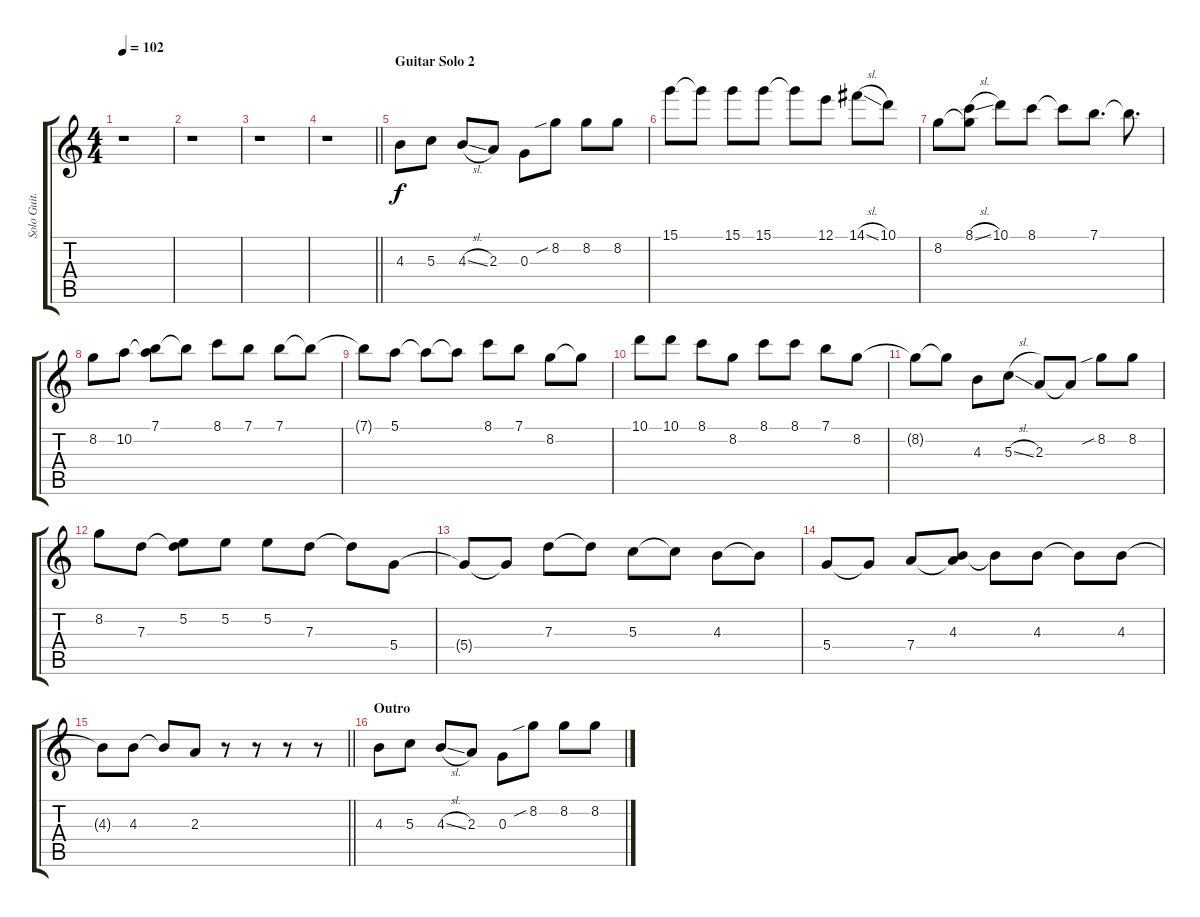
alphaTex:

\track ("Solo Guit. 1" "Solo Guit.") {instrument overdrivenguitar}
\staff {score tabs}
\tuning (E4 B3 G3 D3 A2 E2) {hide}
\ts (4 4)
\tempo 102
\clef g2
\ks c
r.1{dy f} |
r.1 |
r.1 |
\barLineRight lightlight
r.1 |
\section ("" "Guitar Solo 2")
4.3.8 5.3.8 4.3{sl}.8 2.3.8 0.3.8 8.2{sib}.8 8.2.8 8.2.8 |
15.1.8 15.1{t}.8 15.1.8 15.1.8 15.1{t}.8 12.1.8 14.1{sl}.8 10.1.8 |
8.2.8 (8.1{sl} 8.2{t}).8 10.1.8 8.1.8 8.1{t}.8 7.1.8{d} 7.1{t}.8{d} |
8.2.8 10.2.8 (7.1 10.2{t}).8 7.1{t}.8 8.1.8 7.1.8 7.1.8 7.1{t}.8 |
7.1{t}.8 5.1.8 5.1{t}.8 5.1{t}.8 8.1.8 7.1.8 8.2.8 8.2{t}.8 |
10.1.8 10.1.8 8.1.8 8.2.8 8.1.8 8.1.8 7.1.8 8.2.8 |
8.2{t}.8 8.2{t}.8 4.3.8 5.3{sl}.8 2.3.8 2.3{t}.8 8.2{sib}.8 8.2.8 |
8.2.8 7.3.8 (5.2 7.3{t}).8 5.2.8 5.2.8 7.3.8 7.3{t}.8 5.4.8 |
5.4{t}.8 5.4{t}.8 7.3.8 7.3{t}.8 5.3.8 5.3{t}.8 4.3.8 4.3{t}.8 |
5.4.8 5.4{t}.8 7.4.8 (4.3 7.4{t}).8 4.3{t}.8 4.3.8 4.3{t}.8 4.3.8 |
\barLineRight lightlight
4.3{t}.8 4.3.8 4.3{t}.8 2.3.8 r.8 r.8 r.8 r.8 |
\section ("" "Outro")
4.3.8 5.3.8 4.3{sl}.8 2.3.8 0.3.8 8.2{sib}.8 8.2.8 8.2.8
